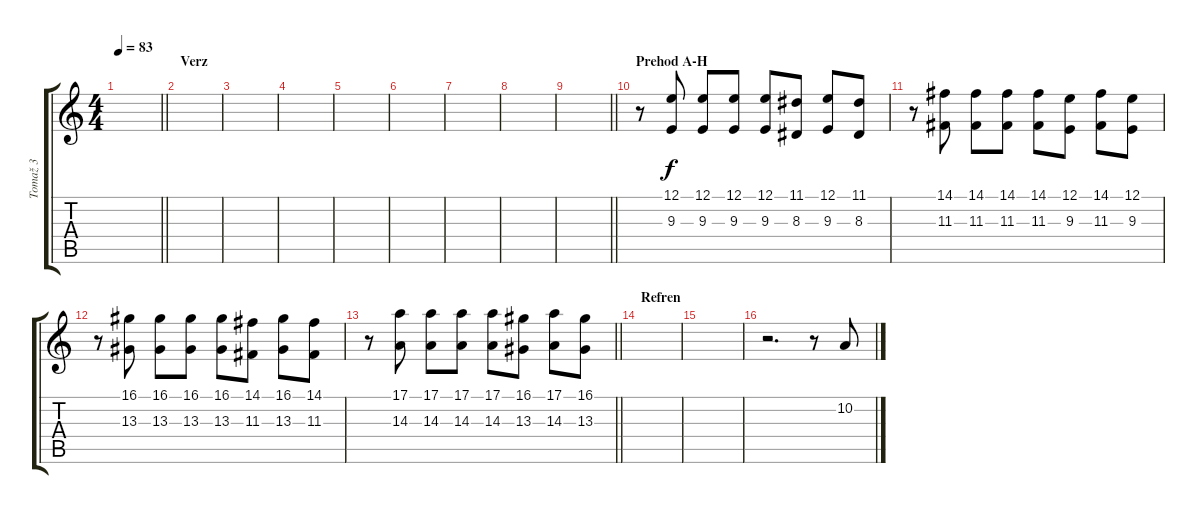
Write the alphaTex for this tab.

\track ("Tomaž 3" "Tomaž 3") {instrument acousticgrandpiano}
\staff {score tabs}
\tuning (E4 B3 G3 D3 A2 E2) {hide}
\ts (4 4)
\tempo 83
\clef g2
\barLineRight lightlight
\ks c
|
\section ("" "Verz")
|
|
|
|
|
|
|
\barLineRight lightlight
|
\section ("" "Prehod A-H")
r.8 (12.1 9.3).8 (12.1 9.3).8 (12.1 9.3).8 (12.1 9.3).8 (11.1 8.3).8 (12.1 9.3).8 (11.1 8.3).8 |
r.8 (14.1 11.3).8 (14.1 11.3).8 (14.1 11.3).8 (14.1 11.3).8 (12.1 9.3).8 (14.1 11.3).8 (12.1 9.3).8 |
r.8 (16.1 13.3).8 (16.1 13.3).8 (16.1 13.3).8 (16.1 13.3).8 (14.1 11.3).8 (16.1 13.3).8 (14.1 11.3).8 |
\barLineRight lightlight
r.8 (17.1 14.3).8 (17.1 14.3).8 (17.1 14.3).8 (17.1 14.3).8 (16.1 13.3).8 (17.1 14.3).8 (16.1 13.3).8 |
\section ("" "Refren")
|
|
r.2{d} r.8 10.2.8
